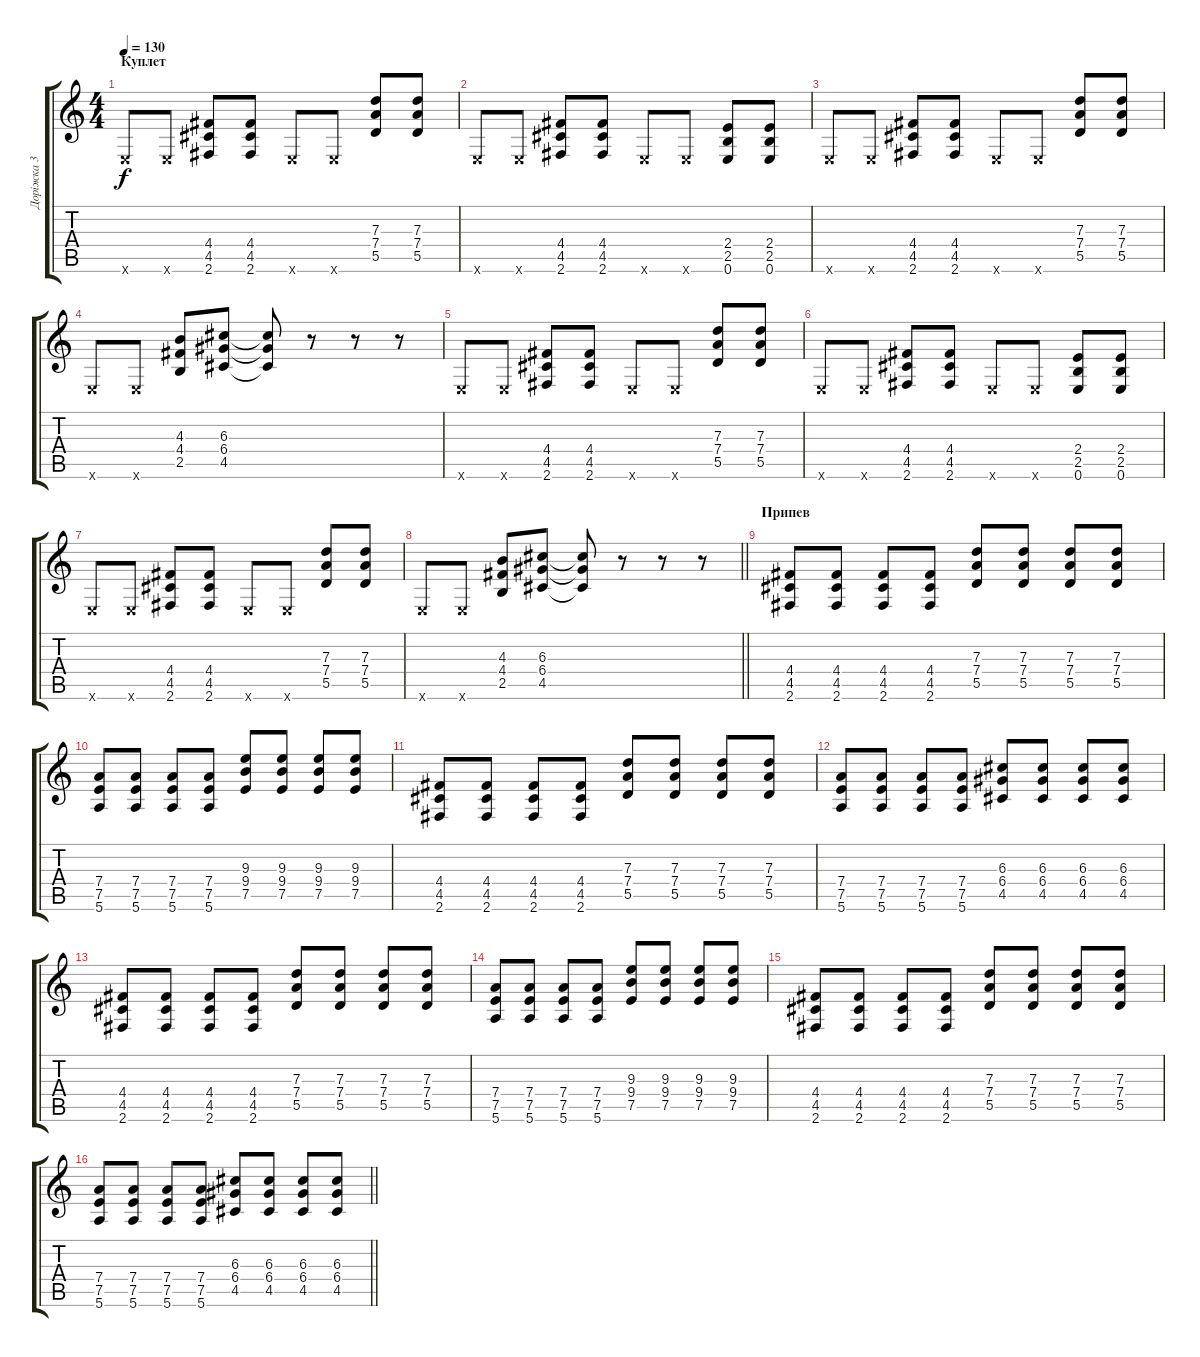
\track ("Доріжка 3" "Доріжка 3") {instrument electricguitarclean}
\staff {score tabs}
\tuning (E4 B3 G3 D3 A2 E2) {hide}
\ts (4 4)
\section ("" "Куплет")
\tempo 130
\clef g2
\ks c
0.6{x}.8{dy f} 0.6{x}.8 (4.4 4.5 2.6).8 (4.4 4.5 2.6).8 0.6{x}.8 0.6{x}.8 (7.3 7.4 5.5).8 (7.3 7.4 5.5).8 |
0.6{x}.8 0.6{x}.8 (4.4 4.5 2.6).8 (4.4 4.5 2.6).8 0.6{x}.8 0.6{x}.8 (2.4 2.5 0.6).8 (2.4 2.5 0.6).8 |
0.6{x}.8 0.6{x}.8 (4.4 4.5 2.6).8 (4.4 4.5 2.6).8 0.6{x}.8 0.6{x}.8 (7.3 7.4 5.5).8 (7.3 7.4 5.5).8 |
0.6{x}.8 0.6{x}.8 (4.3 4.4 2.5).8 (6.3 6.4 4.5).8 (6.3{t} 6.4{t} 4.5{t}).8 r.8 r.8 r.8 |
0.6{x}.8 0.6{x}.8 (4.4 4.5 2.6).8 (4.4 4.5 2.6).8 0.6{x}.8 0.6{x}.8 (7.3 7.4 5.5).8 (7.3 7.4 5.5).8 |
0.6{x}.8 0.6{x}.8 (4.4 4.5 2.6).8 (4.4 4.5 2.6).8 0.6{x}.8 0.6{x}.8 (2.4 2.5 0.6).8 (2.4 2.5 0.6).8 |
0.6{x}.8 0.6{x}.8 (4.4 4.5 2.6).8 (4.4 4.5 2.6).8 0.6{x}.8 0.6{x}.8 (7.3 7.4 5.5).8 (7.3 7.4 5.5).8 |
\barLineRight lightlight
0.6{x}.8 0.6{x}.8 (4.3 4.4 2.5).8 (6.3 6.4 4.5).8 (6.3{t} 6.4{t} 4.5{t}).8 r.8 r.8 r.8 |
\section ("" "Припев")
(4.4 4.5 2.6).8 (4.4 4.5 2.6).8 (4.4 4.5 2.6).8 (4.4 4.5 2.6).8 (7.3 7.4 5.5).8 (7.3 7.4 5.5).8 (7.3 7.4 5.5).8 (7.3 7.4 5.5).8 |
(7.4 7.5 5.6).8 (7.4 7.5 5.6).8 (7.4 7.5 5.6).8 (7.4 7.5 5.6).8 (9.3 9.4 7.5).8 (9.3 9.4 7.5).8 (9.3 9.4 7.5).8 (9.3 9.4 7.5).8 |
(4.4 4.5 2.6).8 (4.4 4.5 2.6).8 (4.4 4.5 2.6).8 (4.4 4.5 2.6).8 (7.3 7.4 5.5).8 (7.3 7.4 5.5).8 (7.3 7.4 5.5).8 (7.3 7.4 5.5).8 |
(7.4 7.5 5.6).8 (7.4 7.5 5.6).8 (7.4 7.5 5.6).8 (7.4 7.5 5.6).8 (6.3 6.4 4.5).8 (6.3 6.4 4.5).8 (6.3 6.4 4.5).8 (6.3 6.4 4.5).8 |
(4.4 4.5 2.6).8 (4.4 4.5 2.6).8 (4.4 4.5 2.6).8 (4.4 4.5 2.6).8 (7.3 7.4 5.5).8 (7.3 7.4 5.5).8 (7.3 7.4 5.5).8 (7.3 7.4 5.5).8 |
(7.4 7.5 5.6).8 (7.4 7.5 5.6).8 (7.4 7.5 5.6).8 (7.4 7.5 5.6).8 (9.3 9.4 7.5).8 (9.3 9.4 7.5).8 (9.3 9.4 7.5).8 (9.3 9.4 7.5).8 |
(4.4 4.5 2.6).8 (4.4 4.5 2.6).8 (4.4 4.5 2.6).8 (4.4 4.5 2.6).8 (7.3 7.4 5.5).8 (7.3 7.4 5.5).8 (7.3 7.4 5.5).8 (7.3 7.4 5.5).8 |
\barLineRight lightlight
(7.4 7.5 5.6).8 (7.4 7.5 5.6).8 (7.4 7.5 5.6).8 (7.4 7.5 5.6).8 (6.3 6.4 4.5).8 (6.3 6.4 4.5).8 (6.3 6.4 4.5).8 (6.3 6.4 4.5).8
